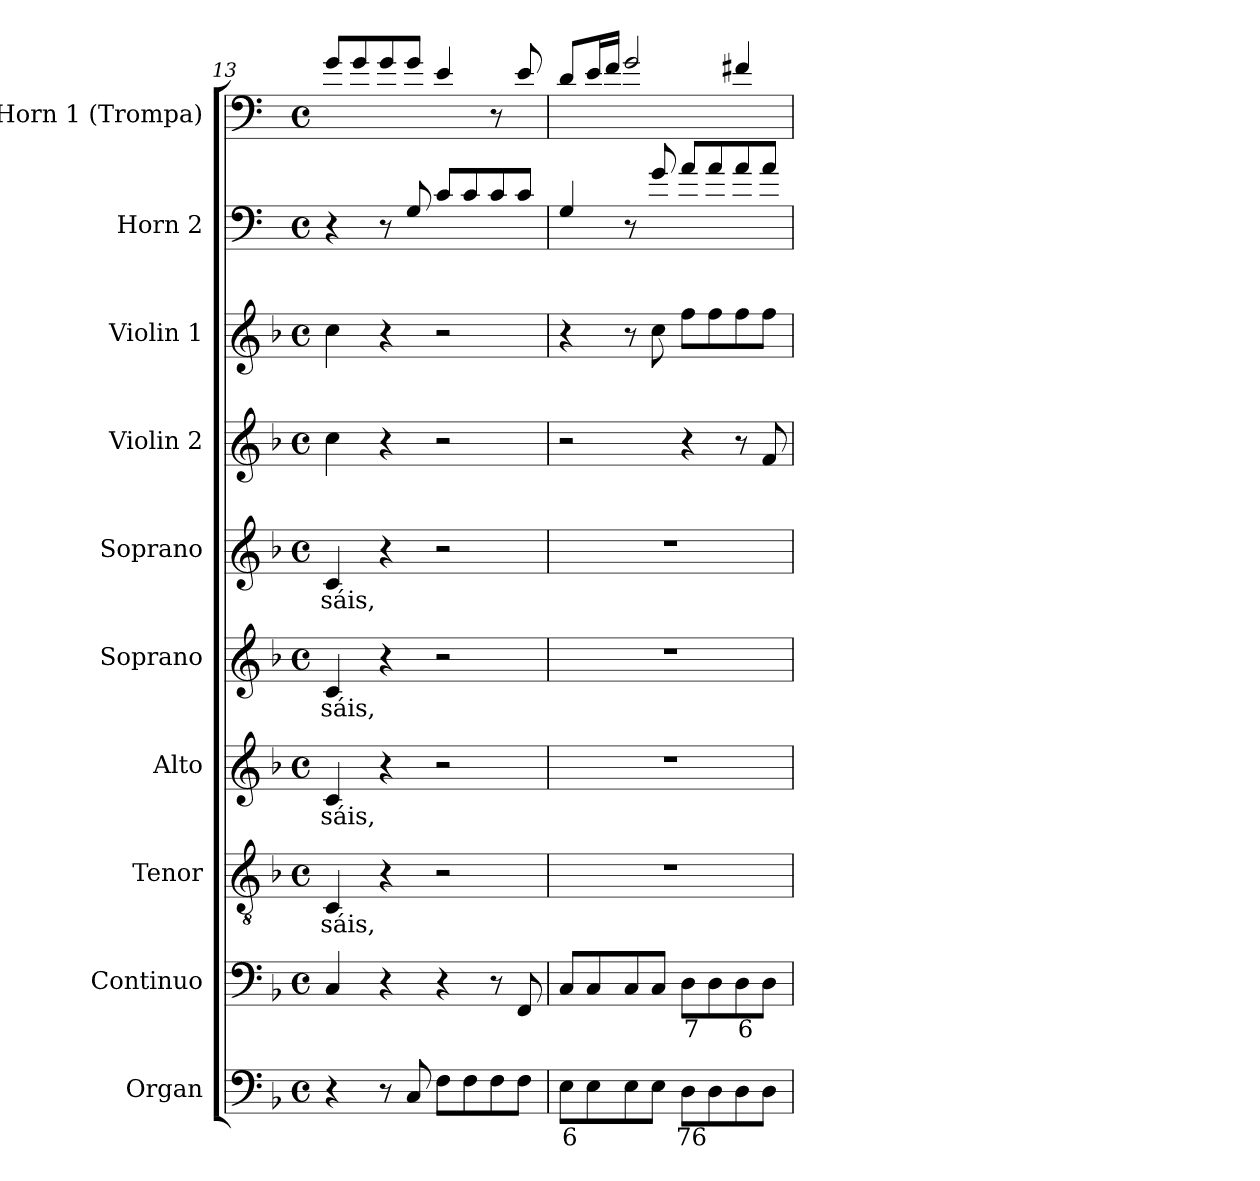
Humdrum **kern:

**kern	**text	**kern	**text	**kern	**text	**kern	**text	**kern	**text	**kern	**text	**kern	**kern	**kern	**kern
*part10	*part10	*part9	*part9	*part8	*part8	*part7	*part7	*part6	*part6	*part5	*part5	*part4	*part3	*part2	*part1
*staff10	*staff10	*staff9	*staff9	*staff8	*staff8	*staff7	*staff7	*staff6	*staff6	*staff5	*staff5	*staff4	*staff3	*staff2	*staff1
*I"Organ	*	*I"Continuo	*	*I"Tenor	*	*I"Alto	*	*I"Soprano	*	*I"Soprano	*	*I"Violin 2	*I"Violin 1	*I"Horn  2	*I"Horn  1 (Trompa)
*I'Org.	*	*I'Cont.	*	*I'T.	*	*I'A.	*	*I'S.	*	*I'S.	*	*I'Vln. 2	*I'Vln. 1	*I'Hn.	*I'Hn.
*clefF4	*	*clefF4	*	*clefGv2	*	*clefG2	*	*clefG2	*	*clefG2	*	*clefG2	*clefG2	*clefF4	*clefF4
*	*	*	*	*ITrd7c12	*	*	*	*	*	*	*	*	*	*ITrd4c7	*ITrd4c7
*k[b-]	*	*k[b-]	*	*k[b-]	*	*k[b-]	*	*k[b-]	*	*k[b-]	*	*k[b-]	*k[b-]	*k[b-]	*k[b-]
*F:	*	*F:	*	*F:	*	*F:	*	*F:	*	*F:	*	*F:	*F:	*F:	*F:
*M4/4	*	*M4/4	*	*M4/4	*	*M4/4	*	*M4/4	*	*M4/4	*	*M4/4	*M4/4	*M4/4	*M4/4
*met(c)	*	*met(c)	*	*met(c)	*	*met(c)	*	*met(c)	*	*met(c)	*	*met(c)	*met(c)	*met(c)	*met(c)
=13	=13	=13	=13	=13	=13	=13	=13	=13	=13	=13	=13	=13	=13	=13	=13
!	!	!	!	!	!LO:LY:b:color=#000000	!	!	!	!	!	!	!	!	!	!
!	!	!	!	!	!	!	!LO:LY:b:color=#000000	!	!	!	!	!	!	!	!
!	!	!	!	!	!	!	!	!	!LO:LY:b:color=#000000	!	!	!	!	!	!
!	!	!	!	!	!	!	!	!	!	!	!LO:LY:b:color=#000000	!	!	!	!
4r	.	4Ci/	.	4CCi/	-sáis,	4ci/	-sáis,	4ci/	-sáis,	4ci/	-sáis,	4cci\	4cci\	4r	8ci/L
.	.	.	.	.	.	.	.	.	.	.	.	.	.	.	8ci/
8r	.	4r	.	4r	.	4r	.	4r	.	4r	.	4r	4r	8r	8ci/
8Ci/	.	.	.	.	.	.	.	.	.	.	.	.	.	8Ci/	8ci/J
8Fi\L	.	4r	.	2r	.	2r	.	2r	.	2r	.	2r	2r	8Fi/L	4Ai/
8Fi\	.	.	.	.	.	.	.	.	.	.	.	.	.	8Fi/	.
8Fi\	.	8r	.	.	.	.	.	.	.	.	.	.	.	8Fi/	8r
8Fi\J	.	8FFi/	.	.	.	.	.	.	.	.	.	.	.	8Fi/J	8Ai/
=14	=14	=14	=14	=14	=14	=14	=14	=14	=14	=14	=14	=14	=14	=14	=14
!	!LO:LY:b:color=#000000	!	!	!	!	!	!	!	!	!	!	!	!	!	!
8Ei\L	6	8Ci/L	.	1r	.	1r	.	1r	.	1r	.	2r	4r	4Ci/	8Gi/L
8Ei\	.	8Ci/	.	.	.	.	.	.	.	.	.	.	.	.	16Ai/L
.	.	.	.	.	.	.	.	.	.	.	.	.	.	.	16B-i/JJ
8Ei\	.	8Ci/	.	.	.	.	.	.	.	.	.	.	8r	8r	2ci/
8Ei\J	.	8Ci/J	.	.	.	.	.	.	.	.	.	.	8cci\	8ci/	.
!	!LO:LY:b:color=#000000	!	!	!	!	!	!	!	!	!	!	!	!	!	!
!	!	!	!LO:LY:b:color=#000000	!	!	!	!	!	!	!	!	!	!	!	!
8Di\L	76	8Di\L	7	.	.	.	.	.	.	.	.	4r	8ffi\L	8di/L	.
8Di\	.	8Di\	.	.	.	.	.	.	.	.	.	.	8ffi\	8di/	.
!	!	!	!LO:LY:b:color=#000000	!	!	!	!	!	!	!	!	!	!	!	!
8Di\	.	8Di\	6	.	.	.	.	.	.	.	.	8r	8ffi\	8di/	4Bni/
8Di\J	.	8Di\J	.	.	.	.	.	.	.	.	.	8fi/	8ffi\J	8di/J	.
=	=	=	=	=	=	=	=	=	=	=	=	=	=	=	=
*-	*-	*-	*-	*-	*-	*-	*-	*-	*-	*-	*-	*-	*-	*-	*-
